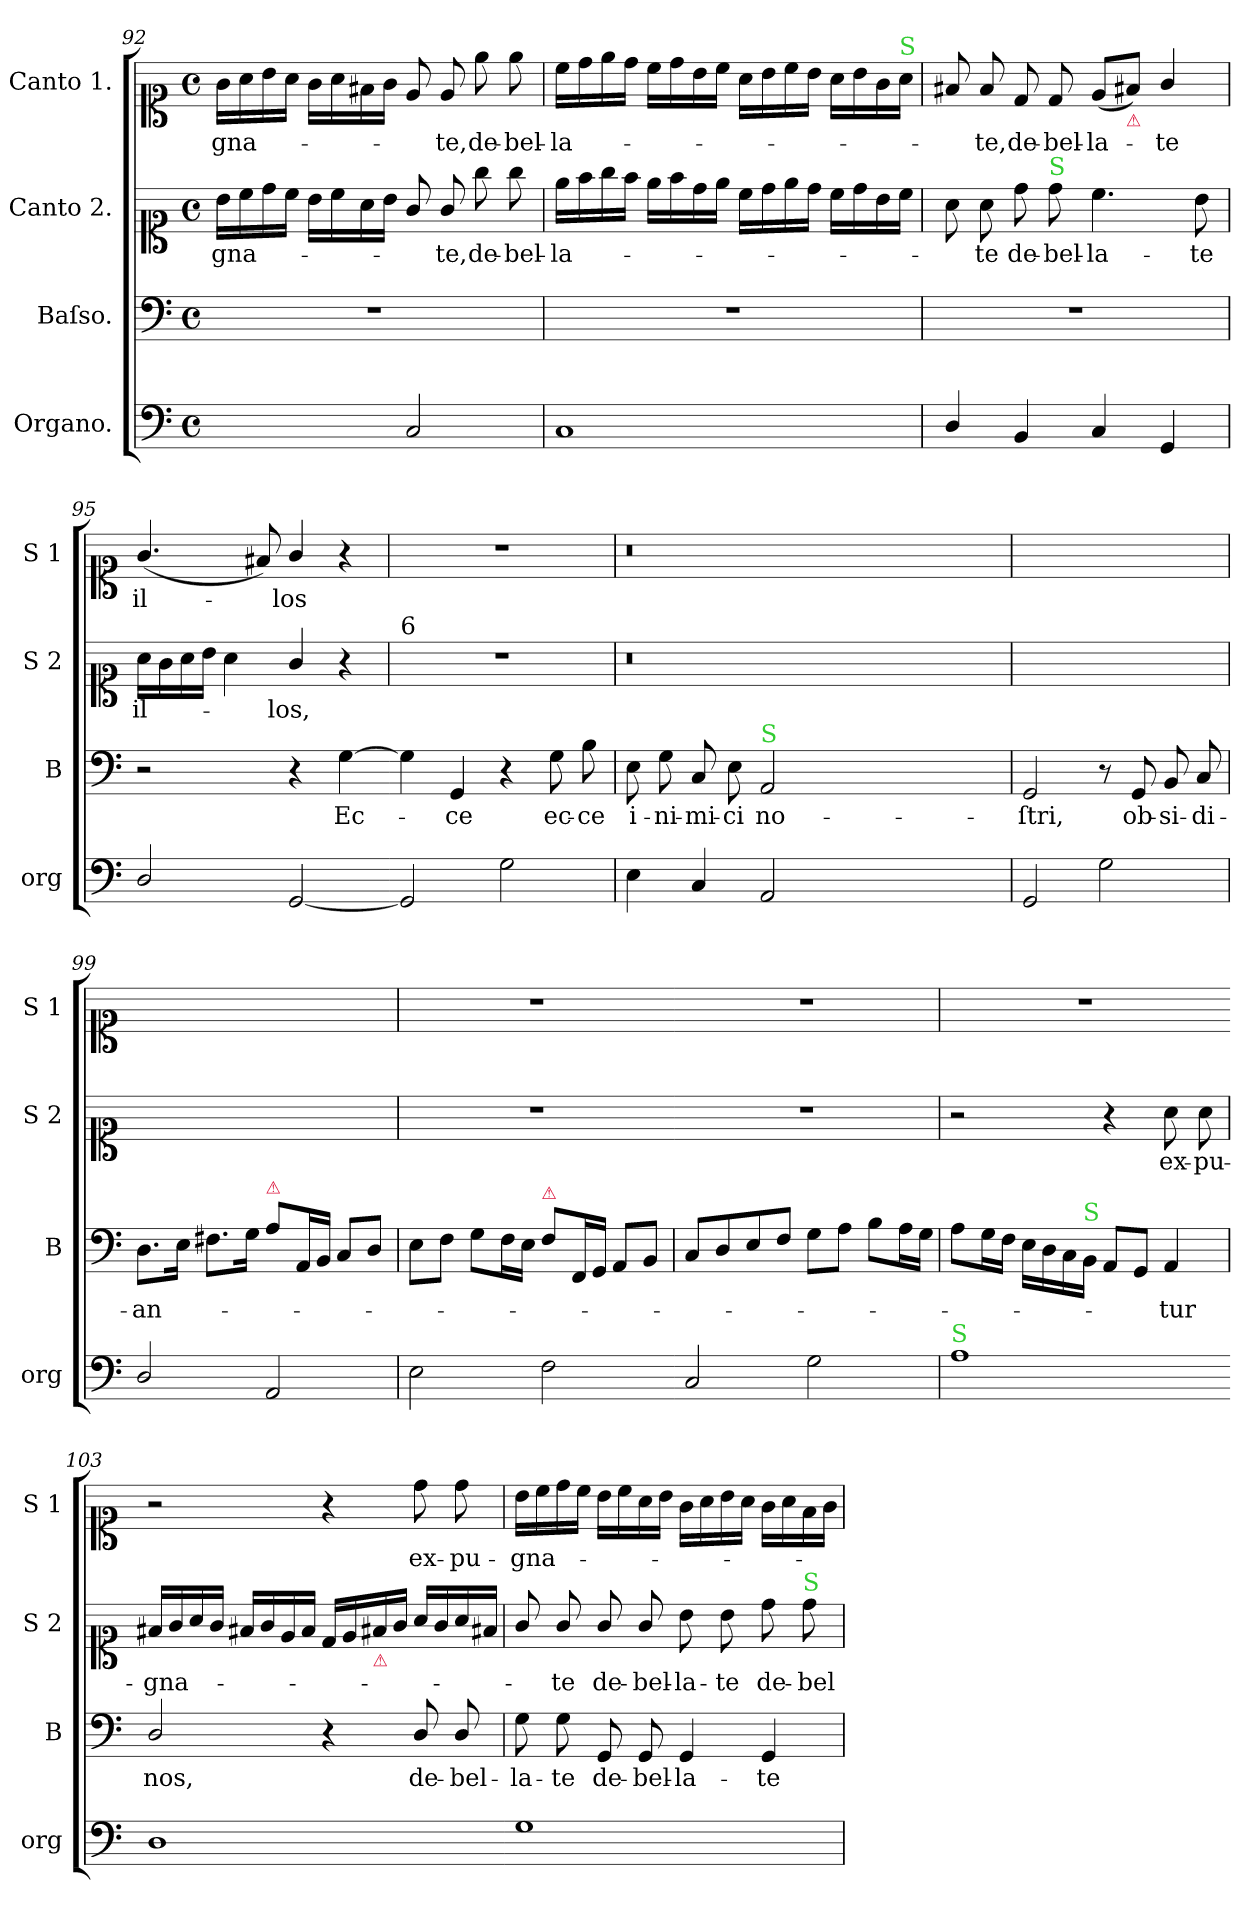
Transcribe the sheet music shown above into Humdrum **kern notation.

**kern	**kern	**text	**kern	**text	**kern	**text
*part4	*part3	*part3	*part2	*part2	*part1	*part1
*staff4	*staff3	*staff3	*staff2	*staff2	*staff1	*staff1
*I"Organo.	*I"Baſso.	*	*I"Canto 2.	*	*I"Canto 1.	*
*I'org	*I'B	*	*I'S 2	*	*I'S 1	*
*clefF4	*clefF4	*	*clefC1	*	*clefC1	*
*k[]	*k[]	*	*k[]	*	*k[]	*
*M4/4	*M4/4	*	*M4/4	*	*M4/4	*
*met(c)	*met(c)	*	*met(c)	*	*met(c)	*
=92	=92	=92	=92	=92	=92	=92
2ryy	1r	.	16b\LL	-gna-	16g\LL	-gna-
.	.	.	16cc\	.	16a\	.
.	.	.	16dd\	.	16b\	.
.	.	.	16cc\JJ	.	16a\JJ	.
.	.	.	16b\LL	.	16g\LL	.
.	.	.	16cc\	.	16a\	.
.	.	.	16a\	.	16f#X\	.
.	.	.	16b\JJ	.	16g\JJ	.
2C/	.	.	8g/	.	8e/	.
.	.	.	8g/	-te,	8e/	-te,
.	.	.	8gg\	de-	8ee\	de-
.	.	.	8gg\	-bel-	8ee\	-bel-
=93	=93	=93	=93	=93	=93	=93
1C/	1r	.	16ee\LL	-la-	16cc\LL	-la-
.	.	.	16ff\	.	16dd\	.
.	.	.	16gg\	.	16ee\	.
.	.	.	16ff\JJ	.	16dd\JJ	.
.	.	.	16ee\LL	.	16cc\LL	.
.	.	.	16ff\	.	16dd\	.
.	.	.	16dd\	.	16b\	.
.	.	.	16ee\JJ	.	16cc\JJ	.
.	.	.	16cc\LL	.	16a\LL	.
.	.	.	16dd\	.	16b\	.
.	.	.	16ee\	.	16cc\	.
.	.	.	16dd\JJ	.	16b\JJ	.
.	.	.	16cc\LL	.	16a\LL	.
.	.	.	16dd\	.	16b\	.
.	.	.	16b\	.	16g\	.
!	!	!	!	!	!LO:TX:a:color=limegreen:t=S	!
.	.	.	16cc\JJ	.	16a\JJ	.
=94	=94	=94	=94	=94	=94	=94
4D/	1r	.	8a\	.	8f#X/	.
.	.	.	8a\	-te	8f#/	-te,
4BB/	.	.	8dd\	de-	8d/	de-
!	!	!	!LO:TX:a:color=limegreen:t=S	!	!	!
.	.	.	8dd\	-bel-	8d/	-bel-
4C/	.	.	4.cc\	-la-	(8e/L	-la-
!	!	!	!	!	!LO:TX:b:color=crimson:t=⚠	!
.	.	.	.	.	8f#X/J)	.
4GG/	.	.	.	.	4g/	-te
.	.	.	8b\	-te	.	.
=95	=95	=95	=95	=95	=95	=95
2D/	2r	.	16a\LL	il-	(4.g/	il-
.	.	.	16g\	.	.	.
.	.	.	16a\	.	.	.
.	.	.	16b\JJ	.	.	.
.	.	.	4a\	.	.	.
.	.	.	.	.	8f#X/)	.
[2GG/	4r	.	4g/	-los,	4g/	-los
.	[4G\	Ec-	4r	.	4r	.
=96-	=96-	=96	=96	=96	=96	=96
!	!	!	!LO:TX:a:t=6	!	!	!
2GG/]	4G\]	.	1r	.	1r	.
.	4GG/	-ce	.	.	.	.
2G\	4r	.	.	.	.	.
.	8G\	ec-	.	.	.	.
.	8B\	ce	.	.	.	.
=97	=97	=97	=97	=97	=97	=97
4E\	8E\	i-	0.r	.	0.r	.
.	8G\	-ni-	.	.	.	.
4C/	8C/	-mi-	.	.	.	.
.	8E\	-ci	.	.	.	.
!	!LO:TX:a:color=limegreen:t=S	!	!	!	!	!
2AA/	2AA/	no-	.	.	.	.
0ryy	0ryy	.	.	.	.	.
=98	=98	=98	=98	=98	=98	=98
2GG/	2GG/	-ſtri,	1ryy	.	1ryy	.
2G\	8r	.	.	.	.	.
.	8GG/	ob-	.	.	.	.
.	8BB/	-si-	.	.	.	.
.	8C/	-di-	.	.	.	.
=99	=99	=99	=99	=99	=99	=99
2D/	8.D\L	-an-	1ryy	.	1ryy	.
.	16E\Jk	.	.	.	.	.
.	8.F#X\L	.	.	.	.	.
.	16G\Jk	.	.	.	.	.
!	!LO:TX:a:color=crimson:t=⚠	!	!	!	!	!
2AA/	8A\L	.	.	.	.	.
.	16AA/L	.	.	.	.	.
.	16BB/JJ	.	.	.	.	.
.	8C/L	.	.	.	.	.
.	8D/J	.	.	.	.	.
=100	=100	=100	=100	=100	=100	=100
2E\	8E\L	.	1r	.	1r	.
.	8F\J	.	.	.	.	.
.	8G\L	.	.	.	.	.
.	16F\L	.	.	.	.	.
.	16E\JJ	.	.	.	.	.
!	!LO:TX:a:color=crimson:t=⚠	!	!	!	!	!
2F\	8F\L	.	.	.	.	.
.	16FF/L	.	.	.	.	.
.	16GG/JJ	.	.	.	.	.
.	8AA/L	.	.	.	.	.
.	8BB/J	.	.	.	.	.
=101-	=101	=101	=101	=101	=101	=101
2C/	8C/L	.	1r	.	1r	.
.	8D/	.	.	.	.	.
.	8E/	.	.	.	.	.
.	8F/J	.	.	.	.	.
2G\	8G\L	.	.	.	.	.
.	8A\J	.	.	.	.	.
.	8B\L	.	.	.	.	.
.	16A\L	.	.	.	.	.
.	16G\JJ	.	.	.	.	.
=102	=102	=102	=102	=102	=102	=102
!LO:TX:a:color=limegreen:t=S	!	!	!	!	!	!
1A\	8A\L	.	2r	.	1r	.
.	16G\L	.	.	.	.	.
.	16F\JJ	.	.	.	.	.
.	16E\LL	.	.	.	.	.
.	16D\	.	.	.	.	.
.	16C\	.	.	.	.	.
!	!LO:TX:a:color=limegreen:t=S	!	!	!	!	!
.	16BB\JJ	.	.	.	.	.
.	8AA/L	.	4r	.	.	.
.	8GG/J	.	.	.	.	.
.	4AA/	-tur	8a\	ex-	.	.
.	.	.	8a\	-pu-	.	.
=103-	=103	=103	=103	=103	=103	=103
1D\	2D/	nos,	16f#X/LL	-gna-	2r	.
.	.	.	16g/	.	.	.
.	.	.	16a/	.	.	.
.	.	.	16g/JJ	.	.	.
.	.	.	16f#X/LL	.	.	.
.	.	.	16g/	.	.	.
.	.	.	16e/	.	.	.
.	.	.	16f#/JJ	.	.	.
.	4r	.	16d/LL	.	4r	.
.	.	.	16e/	.	.	.
!	!	!	!LO:TX:b:color=crimson:t=⚠	!	!	!
.	.	.	16f#X/	.	.	.
.	.	.	16g/JJ	.	.	.
.	8D/	de-	16a/LL	.	8dd\	ex-
.	.	.	16g/	.	.	.
.	8D/	-bel-	16a/	.	8dd\	-pu-
.	.	.	16f#X/JJ	.	.	.
=104-	=104	=104	=104	=104	=104	=104
1G\	8G\	-la-	8g/	.	16b\LL	-gna-
.	.	.	.	.	16cc\	.
.	8G\	-te	8g/	-te	16dd\	.
.	.	.	.	.	16cc\JJ	.
!	!	!LO:LY:i	!	!	!	!
.	8GG/	de-	8g/	de-	16b\LL	.
.	.	.	.	.	16cc\	.
!	!	!LO:LY:i	!	!	!	!
.	8GG/	-bel-	8g/	-bel-	16a\	.
.	.	.	.	.	16b\JJ	.
!	!	!LO:LY:i	!	!	!	!
.	4GG/	-la-	8b\	-la-	16g\LL	.
.	.	.	.	.	16a\	.
.	.	.	8b\	-te	16b\	.
.	.	.	.	.	16a\JJ	.
!	!	!LO:LY:i	!	!	!	!
.	4GG/	-te	8dd\	de-	16g\LL	.
.	.	.	.	.	16a\	.
!	!	!	!LO:TX:a:color=limegreen:t=S	!	!	!
.	.	.	8dd\	-bel-	16f\	.
.	.	.	.	.	16g\JJ	.
=	=	=	=	=	=	=
*-	*-	*-	*-	*-	*-	*-
